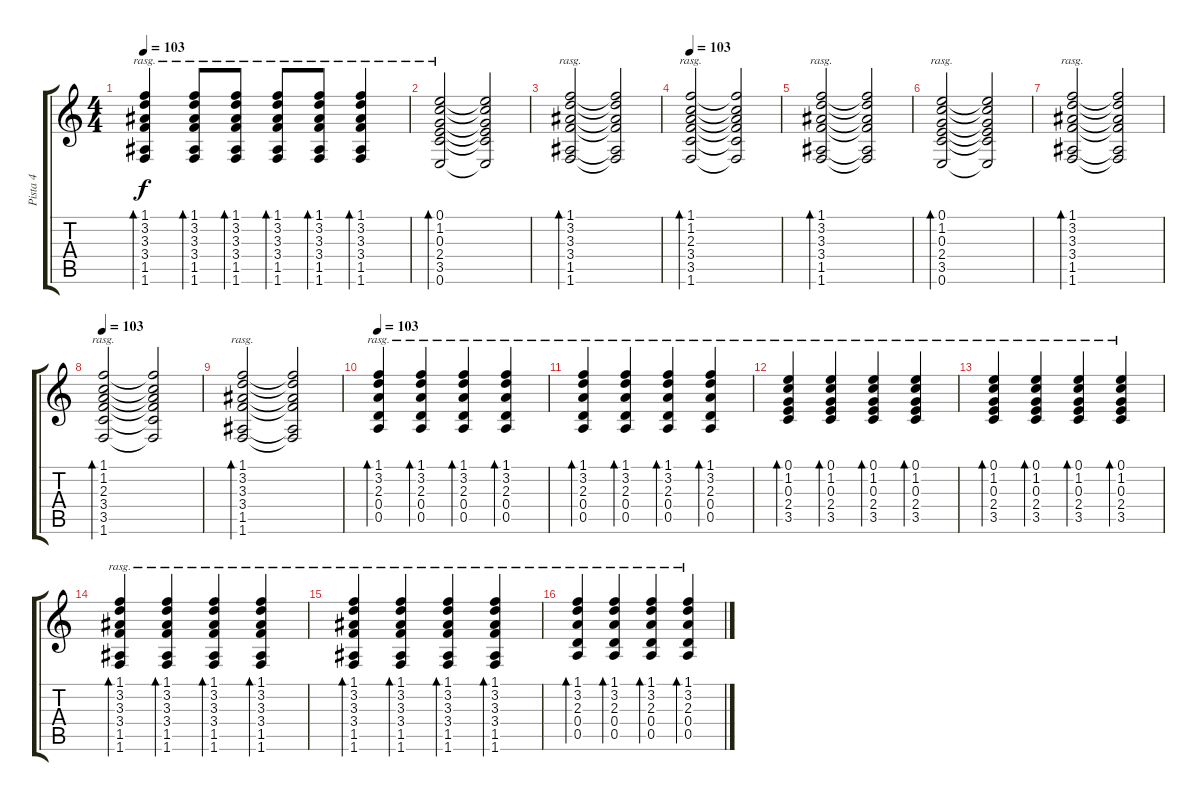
\track ("Pista 4" "Pista 4") {instrument electricguitarclean}
\staff {score tabs}
\tuning (E4 B3 G3 D3 A2 E2) {hide}
\ts (4 4)
\tempo 103
\clef g2
\ks c
(1.1 3.2 3.3 3.4 1.5 1.6).4{bd 60 rasg ii dy f} (1.1 3.2 3.3 3.4 1.5 1.6).8{bd 60 rasg ii} (1.1 3.2 3.3 3.4 1.5 1.6).8{bd 60 rasg ii} (1.1 3.2 3.3 3.4 1.5 1.6).8{bd 60 rasg ii} (1.1 3.2 3.3 3.4 1.5 1.6).8{bd 60 rasg ii} (1.1 3.2 3.3 3.4 1.5 1.6).4{bd 60 rasg ii} |
(0.1 1.2 0.3 2.4 3.5 0.6).2{bd 60 rasg ii} (0.1{t} 1.2{t} 0.3{t} 2.4{t} 3.5{t} 0.6{t}).2 |
(1.1 3.2 3.3 3.4 1.5 1.6).2{bd 60 rasg ii} (1.1{t} 3.2{t} 3.3{t} 3.4{t} 1.5{t} 1.6{t}).2 |
\tempo 103
(1.1 1.2 2.3 3.4 3.5 1.6).2{bd 60 rasg ii} (1.1{t} 1.2{t} 2.3{t} 3.4{t} 3.5{t} 1.6{t}).2 |
(1.1 3.2 3.3 3.4 1.5 1.6).2{bd 60 rasg ii} (1.1{t} 3.2{t} 3.3{t} 3.4{t} 1.5{t} 1.6{t}).2 |
(0.1 1.2 0.3 2.4 3.5 0.6).2{bd 60 rasg ii} (0.1{t} 1.2{t} 0.3{t} 2.4{t} 3.5{t} 0.6{t}).2 |
(1.1 3.2 3.3 3.4 1.5 1.6).2{bd 60 rasg ii} (1.1{t} 3.2{t} 3.3{t} 3.4{t} 1.5{t} 1.6{t}).2 |
\tempo 103
(1.1 1.2 2.3 3.4 3.5 1.6).2{bd 60 rasg ii} (1.1{t} 1.2{t} 2.3{t} 3.4{t} 3.5{t} 1.6{t}).2 |
(1.1 3.2 3.3 3.4 1.5 1.6).2{bd 60 rasg ii} (1.1{t} 3.2{t} 3.3{t} 3.4{t} 1.5{t} 1.6{t}).2 |
\tempo 102
\tempo 103
(1.1 3.2 2.3 0.4 0.5).4{bd 60 rasg ii} (1.1 3.2 2.3 0.4 0.5).4{bd 60 rasg ii} (1.1 3.2 2.3 0.4 0.5).4{bd 60 rasg ii} (1.1 3.2 2.3 0.4 0.5).4{bd 60 rasg ii} |
(1.1 3.2 2.3 0.4 0.5).4{bd 60 rasg ii} (1.1 3.2 2.3 0.4 0.5).4{bd 60 rasg ii} (1.1 3.2 2.3 0.4 0.5).4{bd 60 rasg ii} (1.1 3.2 2.3 0.4 0.5).4{bd 60 rasg ii} |
(0.1 1.2 0.3 2.4 3.5).4{bd 60 rasg ii} (0.1 1.2 0.3 2.4 3.5).4{bd 60 rasg ii} (0.1 1.2 0.3 2.4 3.5).4{bd 60 rasg ii} (0.1 1.2 0.3 2.4 3.5).4{bd 60 rasg ii} |
(0.1 1.2 0.3 2.4 3.5).4{bd 60 rasg ii} (0.1 1.2 0.3 2.4 3.5).4{bd 60 rasg ii} (0.1 1.2 0.3 2.4 3.5).4{bd 60 rasg ii} (0.1 1.2 0.3 2.4 3.5).4{bd 60 rasg ii} |
(1.1 3.2 3.3 3.4 1.5 1.6).4{bd 60 rasg ii} (1.1 3.2 3.3 3.4 1.5 1.6).4{bd 60 rasg ii} (1.1 3.2 3.3 3.4 1.5 1.6).4{bd 60 rasg ii} (1.1 3.2 3.3 3.4 1.5 1.6).4{bd 60 rasg ii} |
(1.1 3.2 3.3 3.4 1.5 1.6).4{bd 60 rasg ii} (1.1 3.2 3.3 3.4 1.5 1.6).4{bd 60 rasg ii} (1.1 3.2 3.3 3.4 1.5 1.6).4{bd 60 rasg ii} (1.1 3.2 3.3 3.4 1.5 1.6).4{bd 60 rasg ii} |
(1.1 3.2 2.3 0.4 0.5).4{bd 60 rasg ii} (1.1 3.2 2.3 0.4 0.5).4{bd 60 rasg ii} (1.1 3.2 2.3 0.4 0.5).4{bd 60 rasg ii} (1.1 3.2 2.3 0.4 0.5).4{bd 60 rasg ii}
